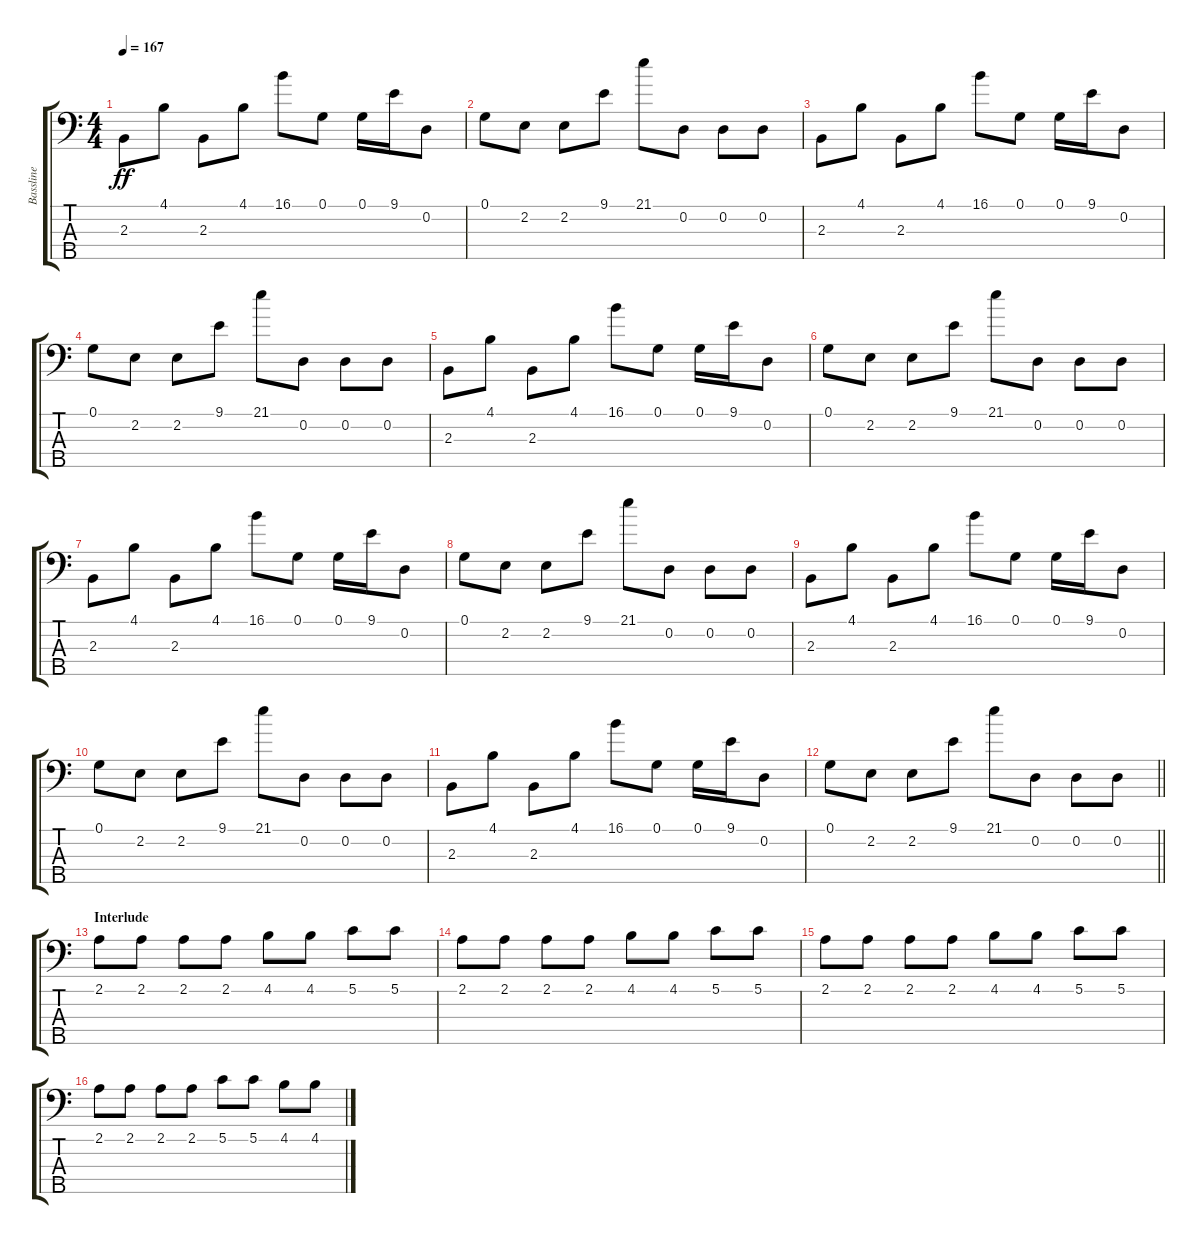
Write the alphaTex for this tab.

\track ("Bassline" "Bassline") {instrument electricbassfinger}
\staff {score tabs}
\tuning (G2 D2 A1 E1 B0) {hide}
\ts (4 4)
\tempo 167
\clef f4
\ks c
2.3.8{dy ff} 4.1.8 2.3.8 4.1.8 16.1.8 0.1.8 0.1.16 9.1.16 0.2.8 |
0.1.8 2.2.8 2.2.8 9.1.8 21.1.8 0.2.8 0.2.8 0.2.8 |
2.3.8 4.1.8 2.3.8 4.1.8 16.1.8 0.1.8 0.1.16 9.1.16 0.2.8 |
0.1.8 2.2.8 2.2.8 9.1.8 21.1.8 0.2.8 0.2.8 0.2.8 |
2.3.8 4.1.8 2.3.8 4.1.8 16.1.8 0.1.8 0.1.16 9.1.16 0.2.8 |
0.1.8 2.2.8 2.2.8 9.1.8 21.1.8 0.2.8 0.2.8 0.2.8 |
2.3.8 4.1.8 2.3.8 4.1.8 16.1.8 0.1.8 0.1.16 9.1.16 0.2.8 |
0.1.8 2.2.8 2.2.8 9.1.8 21.1.8 0.2.8 0.2.8 0.2.8 |
2.3.8 4.1.8 2.3.8 4.1.8 16.1.8 0.1.8 0.1.16 9.1.16 0.2.8 |
0.1.8 2.2.8 2.2.8 9.1.8 21.1.8 0.2.8 0.2.8 0.2.8 |
2.3.8 4.1.8 2.3.8 4.1.8 16.1.8 0.1.8 0.1.16 9.1.16 0.2.8 |
\barLineRight lightlight
0.1.8 2.2.8 2.2.8 9.1.8 21.1.8 0.2.8 0.2.8 0.2.8 |
\section ("" "Interlude")
2.1.8 2.1.8 2.1.8 2.1.8 4.1.8 4.1.8 5.1.8 5.1.8 |
2.1.8 2.1.8 2.1.8 2.1.8 4.1.8 4.1.8 5.1.8 5.1.8 |
2.1.8 2.1.8 2.1.8 2.1.8 4.1.8 4.1.8 5.1.8 5.1.8 |
2.1.8 2.1.8 2.1.8 2.1.8 5.1.8 5.1.8 4.1.8 4.1.8
